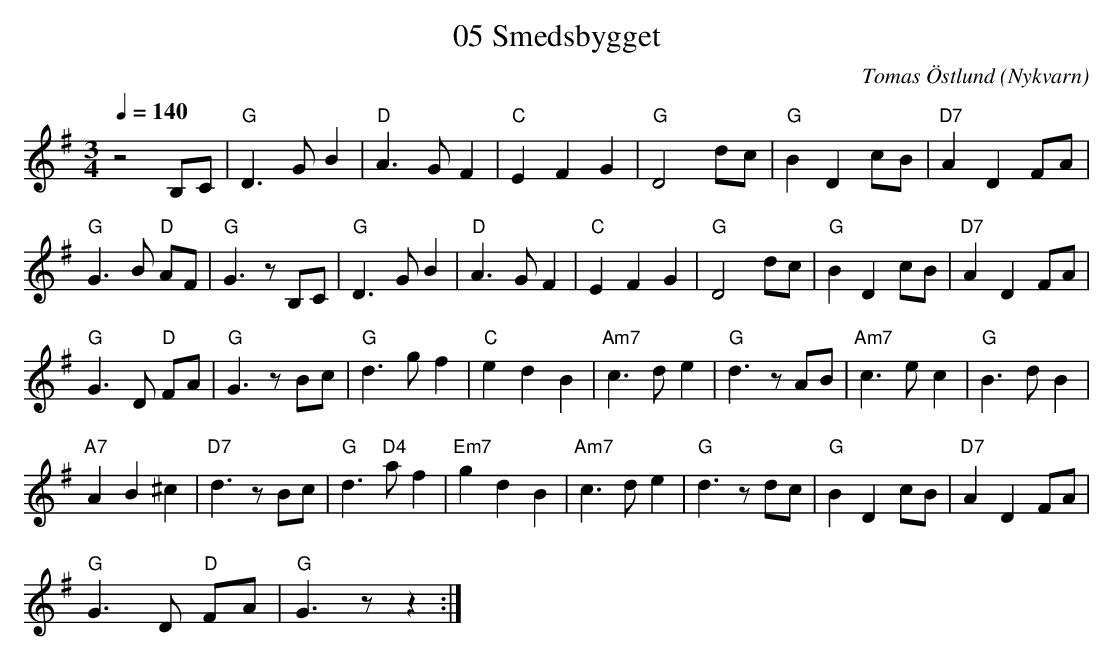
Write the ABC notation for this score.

X:1
T:05 Smedsbygget
C:Tomas Östlund
L:1/8
Q:1/4=140
O:Nykvarn
M:3/4
K:G
z4 B,C |"G" D3 G B2 |"D" A3 G F2 |"C" E2 F2 G2 |"G" D4 dc |"G" B2 D2 cB |"D7" A2 D2 FA |$
"G" G3 B"D" AF |"G" G3 z B,C |"G" D3 G B2 |"D" A3 G F2 |"C" E2 F2 G2 |"G" D4 dc |"G" B2 D2 cB |
"D7" A2 D2 FA |$"G" G3 D"D" FA |"G" G3 z Bc |"G" d3 g f2 |"C" e2 d2 B2 |"Am7" c3 d e2 |
"G" d3 z AB |"Am7" c3 e c2 |"G" B3 d B2 |$"A7" A2 B2 ^c2 |"D7" d3 z Bc |"G" d3"D4" a f2 |
"Em7" g2 d2 B2 |"Am7" c3 d e2 |"G" d3 z dc |"G" B2 D2 cB |"D7" A2 D2 FA |$"G" G3 D"D" FA |
"G" G3 z z2 :|
